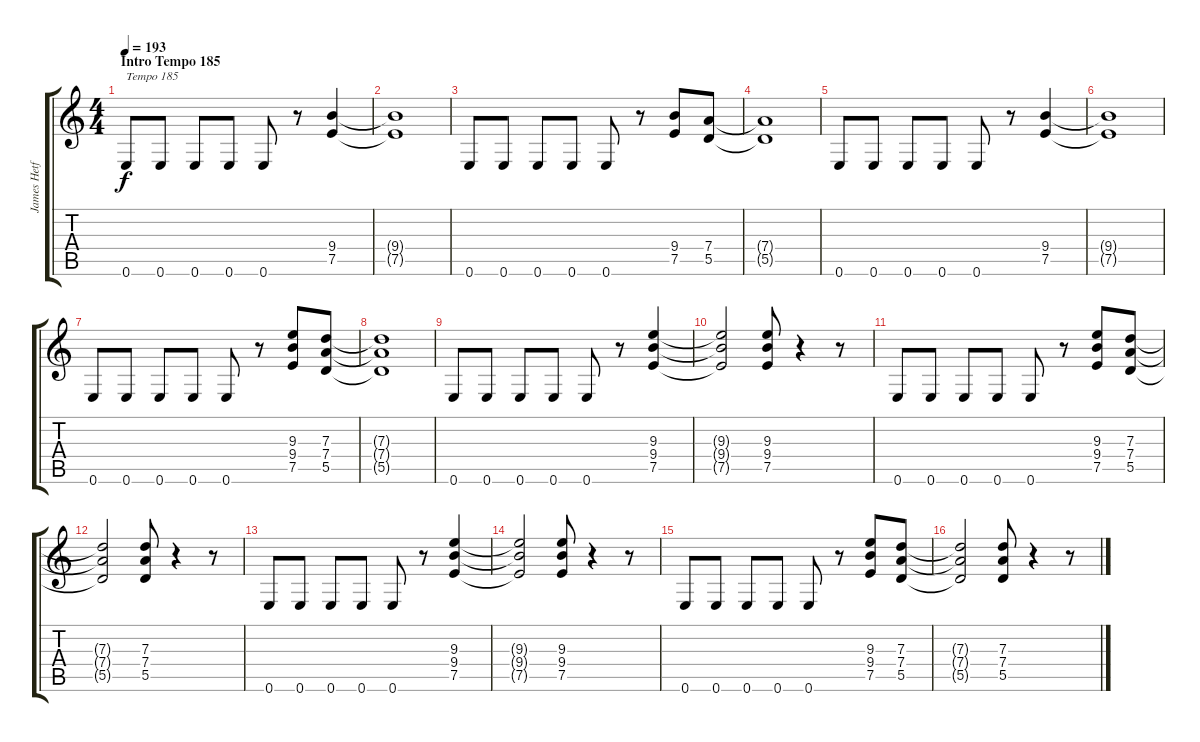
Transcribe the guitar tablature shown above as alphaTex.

\track ("James Hetfield (Guitar)" "James Hetf") {instrument distortionguitar}
\staff {score tabs}
\tuning (E4 B3 G3 D3 A2 E2) {hide}
\ts (4 4)
\section ("" "Intro Tempo 185")
\tempo 193
\tempo 185
\tempo 193
\clef g2
\ks c
0.6.8{txt "Tempo 185" dy f instrument distortionguitar} 0.6.8 0.6.8 0.6.8 0.6.8 r.8 (9.4 7.5).4 |
(9.4{t} 7.5{t}).1 |
0.6.8 0.6.8 0.6.8 0.6.8 0.6.8 r.8 (9.4 7.5).8 (7.4 5.5).8 |
(7.4{t} 5.5{t}).1 |
0.6.8 0.6.8 0.6.8 0.6.8 0.6.8 r.8 (9.4 7.5).4 |
(9.4{t} 7.5{t}).1 |
0.6.8 0.6.8 0.6.8 0.6.8 0.6.8 r.8 (9.3 9.4 7.5).8 (7.3 7.4 5.5).8 |
(7.3{t} 7.4{t} 5.5{t}).1 |
0.6.8 0.6.8 0.6.8 0.6.8 0.6.8 r.8 (9.3 9.4 7.5).4 |
(9.3{t} 9.4{t} 7.5{t}).2 (9.3 9.4 7.5).8 r.4 r.8 |
0.6.8 0.6.8 0.6.8 0.6.8 0.6.8 r.8 (9.3 9.4 7.5).8 (7.3 7.4 5.5).8 |
(7.3{t} 7.4{t} 5.5{t}).2 (7.3 7.4 5.5).8 r.4 r.8 |
0.6.8 0.6.8 0.6.8 0.6.8 0.6.8 r.8 (9.3 9.4 7.5).4 |
(9.3{t} 9.4{t} 7.5{t}).2 (9.3 9.4 7.5).8 r.4 r.8 |
0.6.8 0.6.8 0.6.8 0.6.8 0.6.8 r.8 (9.3 9.4 7.5).8 (7.3 7.4 5.5).8 |
(7.3{t} 7.4{t} 5.5{t}).2 (7.3 7.4 5.5).8 r.4 r.8
